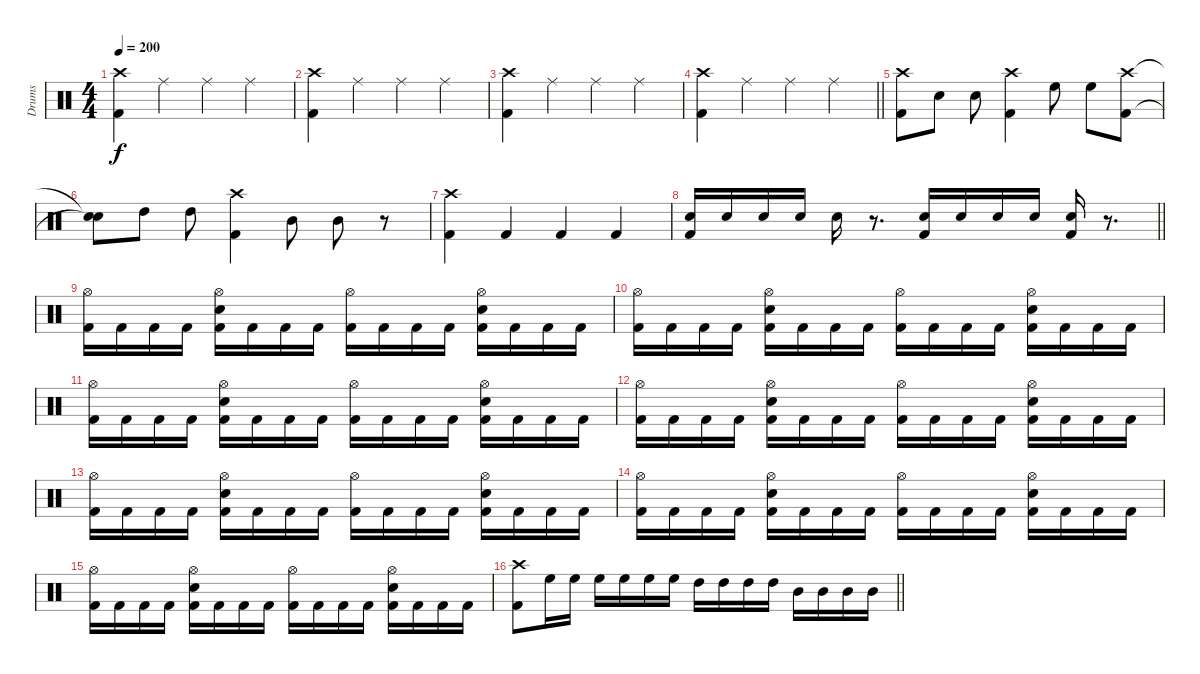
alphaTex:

\track ("Drums" "Drums") {instrument percussion}
\staff {score}
\articulation defaults
\ts (4 4)
\tempo 200
\clef neutral
\ks c
("Crash high (hit)" "Kick (hit) 2").4{dy f} "Ride (middle)".4 "Ride (middle)".4 "Ride (middle)".4 |
("Crash high (hit)" "Kick (hit) 2").4 "Ride (middle)".4 "Ride (middle)".4 "Ride (middle)".4 |
("Crash high (hit)" "Kick (hit) 2").4 "Ride (middle)".4 "Ride (middle)".4 "Ride (middle)".4 |
\barLineRight lightlight
("Crash high (hit)" "Kick (hit) 2").4 "Ride (middle)".4 "Ride (middle)".4 "Ride (middle)".4 |
("Crash high (hit)" "Kick (hit) 2").8 "Electric Snare (hit)".8 "Electric Snare (hit)".8 ("Crash high (hit)" "Kick (hit) 2").4 "High Floor Tom (hit)".8 "High Floor Tom (hit)".8 ("Crash high (hit)" "Kick (hit) 2").8 |
("Snare (hit)"{t} "Snare (hit)"{t}).8 "High Tom (hit)".8 "High Tom (hit)".8 ("Crash high (hit)" "Kick (hit) 2").4 "Mid Tom (hit)".8 "Mid Tom (hit)".8 r.8 |
("Crash high (hit)" "Kick (hit) 2").4 "Kick (hit) 2".4 "Kick (hit) 2".4 "Kick (hit) 2".4 |
\barLineRight lightlight
("Electric Snare (hit)" "Kick (hit) 2").16 "Electric Snare (hit)".16 "Electric Snare (hit)".16 "Electric Snare (hit)".16 "Electric Snare (hit)".16 r.8{d} ("Electric Snare (hit)" "Kick (hit) 2").16 "Electric Snare (hit)".16 "Electric Snare (hit)".16 "Electric Snare (hit)".16 ("Electric Snare (hit)" "Kick (hit) 2").16 r.8{d} |
("Hi-Hat (open)" "Kick (hit) 2").16 "Kick (hit) 2".16 "Kick (hit) 2".16 "Kick (hit) 2".16 ("Hi-Hat (open)" "Electric Snare (hit)" "Kick (hit) 2").16 "Kick (hit) 2".16 "Kick (hit) 2".16 "Kick (hit) 2".16 ("Hi-Hat (open)" "Kick (hit) 2").16 "Kick (hit) 2".16 "Kick (hit) 2".16 "Kick (hit) 2".16 ("Hi-Hat (open)" "Electric Snare (hit)" "Kick (hit) 2").16 "Kick (hit) 2".16 "Kick (hit) 2".16 "Kick (hit) 2".16 |
("Hi-Hat (open)" "Kick (hit) 2").16 "Kick (hit) 2".16 "Kick (hit) 2".16 "Kick (hit) 2".16 ("Hi-Hat (open)" "Electric Snare (hit)" "Kick (hit) 2").16 "Kick (hit) 2".16 "Kick (hit) 2".16 "Kick (hit) 2".16 ("Hi-Hat (open)" "Kick (hit) 2").16 "Kick (hit) 2".16 "Kick (hit) 2".16 "Kick (hit) 2".16 ("Hi-Hat (open)" "Electric Snare (hit)" "Kick (hit) 2").16 "Kick (hit) 2".16 "Kick (hit) 2".16 "Kick (hit) 2".16 |
("Hi-Hat (open)" "Kick (hit) 2").16 "Kick (hit) 2".16 "Kick (hit) 2".16 "Kick (hit) 2".16 ("Hi-Hat (open)" "Electric Snare (hit)" "Kick (hit) 2").16 "Kick (hit) 2".16 "Kick (hit) 2".16 "Kick (hit) 2".16 ("Hi-Hat (open)" "Kick (hit) 2").16 "Kick (hit) 2".16 "Kick (hit) 2".16 "Kick (hit) 2".16 ("Hi-Hat (open)" "Electric Snare (hit)" "Kick (hit) 2").16 "Kick (hit) 2".16 "Kick (hit) 2".16 "Kick (hit) 2".16 |
("Hi-Hat (open)" "Kick (hit) 2").16 "Kick (hit) 2".16 "Kick (hit) 2".16 "Kick (hit) 2".16 ("Hi-Hat (open)" "Electric Snare (hit)" "Kick (hit) 2").16 "Kick (hit) 2".16 "Kick (hit) 2".16 "Kick (hit) 2".16 ("Hi-Hat (open)" "Kick (hit) 2").16 "Kick (hit) 2".16 "Kick (hit) 2".16 "Kick (hit) 2".16 ("Hi-Hat (open)" "Electric Snare (hit)" "Kick (hit) 2").16 "Kick (hit) 2".16 "Kick (hit) 2".16 "Kick (hit) 2".16 |
("Hi-Hat (open)" "Kick (hit) 2").16 "Kick (hit) 2".16 "Kick (hit) 2".16 "Kick (hit) 2".16 ("Hi-Hat (open)" "Electric Snare (hit)" "Kick (hit) 2").16 "Kick (hit) 2".16 "Kick (hit) 2".16 "Kick (hit) 2".16 ("Hi-Hat (open)" "Kick (hit) 2").16 "Kick (hit) 2".16 "Kick (hit) 2".16 "Kick (hit) 2".16 ("Hi-Hat (open)" "Electric Snare (hit)" "Kick (hit) 2").16 "Kick (hit) 2".16 "Kick (hit) 2".16 "Kick (hit) 2".16 |
("Hi-Hat (open)" "Kick (hit) 2").16 "Kick (hit) 2".16 "Kick (hit) 2".16 "Kick (hit) 2".16 ("Hi-Hat (open)" "Electric Snare (hit)" "Kick (hit) 2").16 "Kick (hit) 2".16 "Kick (hit) 2".16 "Kick (hit) 2".16 ("Hi-Hat (open)" "Kick (hit) 2").16 "Kick (hit) 2".16 "Kick (hit) 2".16 "Kick (hit) 2".16 ("Hi-Hat (open)" "Electric Snare (hit)" "Kick (hit) 2").16 "Kick (hit) 2".16 "Kick (hit) 2".16 "Kick (hit) 2".16 |
("Hi-Hat (open)" "Kick (hit) 2").16 "Kick (hit) 2".16 "Kick (hit) 2".16 "Kick (hit) 2".16 ("Hi-Hat (open)" "Electric Snare (hit)" "Kick (hit) 2").16 "Kick (hit) 2".16 "Kick (hit) 2".16 "Kick (hit) 2".16 ("Hi-Hat (open)" "Kick (hit) 2").16 "Kick (hit) 2".16 "Kick (hit) 2".16 "Kick (hit) 2".16 ("Hi-Hat (open)" "Electric Snare (hit)" "Kick (hit) 2").16 "Kick (hit) 2".16 "Kick (hit) 2".16 "Kick (hit) 2".16 |
\barLineRight lightlight
("Crash high (hit)" "Kick (hit) 2").8 "High Floor Tom (hit)".16 "High Floor Tom (hit)".16 "High Floor Tom (hit)".16 "High Floor Tom (hit)".16 "High Floor Tom (hit)".16 "High Floor Tom (hit)".16 "High Tom (hit)".16 "High Tom (hit)".16 "High Tom (hit)".16 "High Tom (hit)".16 "Mid Tom (hit)".16 "Mid Tom (hit)".16 "Mid Tom (hit)".16 "Mid Tom (hit)".16
